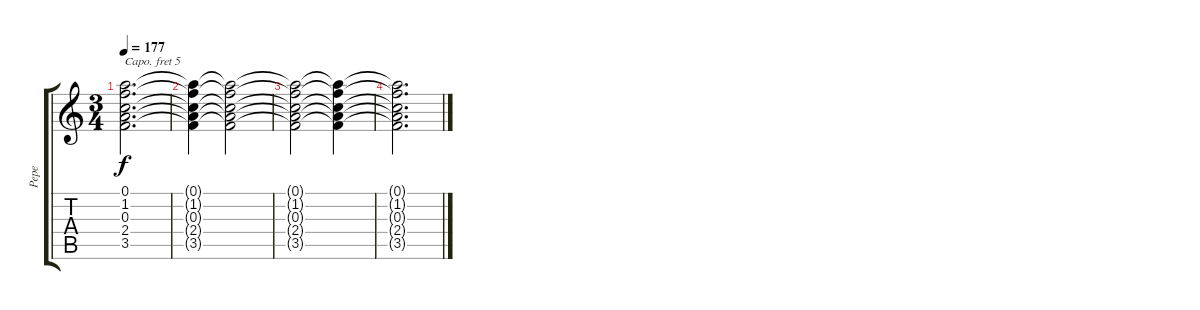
\track ("Pepe" "Pepe") {instrument acousticguitarsteel}
\staff {score tabs}
\capo 5
\tuning (E4 B3 G3 D3 A2 E2) {hide}
\ts (3 4)
\tempo 177
\clef g2
\ks c
(0.1 1.2 0.3 2.4 3.5).2{d dy f} |
(0.1{t} 1.2{t} 0.3{t} 2.4{t} 3.5{t}).4 (0.1{t} 1.2{t} 0.3{t} 2.4{t} 3.5{t}).2 |
(0.1{t} 1.2{t} 0.3{t} 2.4{t} 3.5{t}).2 (0.1{t} 1.2{t} 0.3{t} 2.4{t} 3.5{t}).4 |
(0.1{t} 1.2{t} 0.3{t} 2.4{t} 3.5{t}).2{d}
